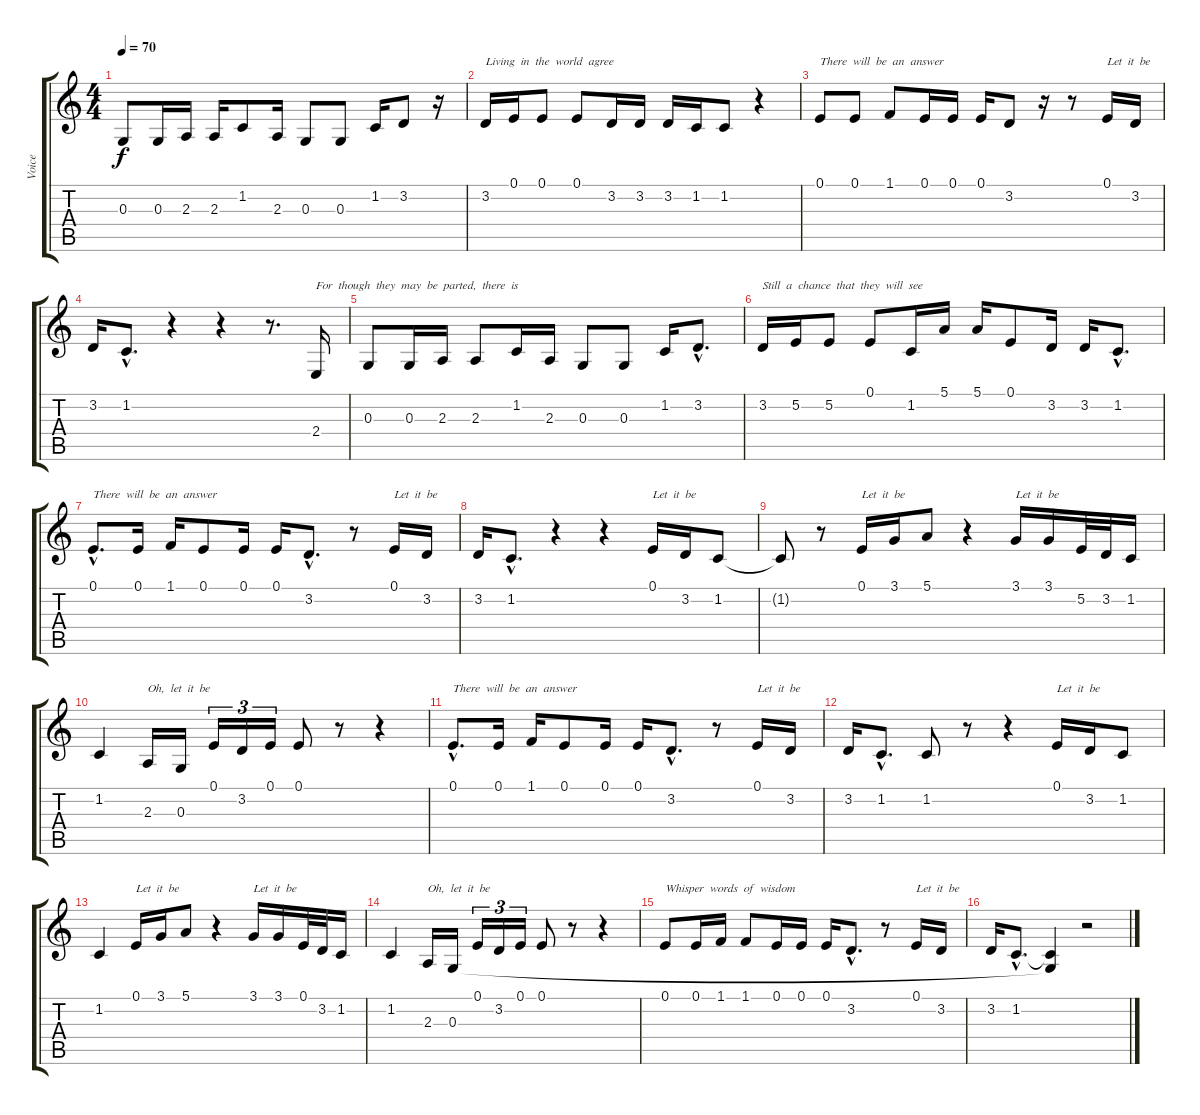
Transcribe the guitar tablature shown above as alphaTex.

\track ("Voice" "Voice") {instrument lead2sawtooth}
\staff {score tabs}
\tuning (E4 B3 G3 D3 A2 E2) {hide}
\ts (4 4)
\tempo 70
\clef g2
\ks c
0.3.8{dy f} 0.3.16 2.3.16 2.3.16 1.2.8 2.3.16 0.3.8 0.3.8 1.2.16 3.2.8 r.16 |
3.2.16{txt "Living  in  the  world  agree"} 0.1.16 0.1.8 0.1.8 3.2.16 3.2.16 3.2.16 1.2.16 1.2.8 r.4 |
0.1.8{txt "There  will  be  an  answer  "} 0.1.8 1.1.8 0.1.16 0.1.16 0.1.16 3.2.8 r.16 r.8 0.1.16{txt "Let  it  be"} 3.2.16 |
3.2.16 1.2{hac}.8{d} r.4 r.4 r.8{d} 2.4.16{txt "For  though  they  may  be  parted,  there  is"} |
0.3.8 0.3.16 2.3.16 2.3.8 1.2.16 2.3.16 0.3.8 0.3.8 1.2.16 3.2{hac}.8{d} |
3.2.16{txt "Still  a  chance  that  they  will  see"} 5.2.16 5.2.8 0.1.8 1.2.16 5.1.16 5.1.16 0.1.8 3.2.16 3.2.16 1.2{hac}.8{d} |
0.1{hac}.8{d txt "There  will  be  an  answer  "} 0.1.16 1.1.16 0.1.8 0.1.16 0.1.16 3.2{hac}.8{d} r.8 0.1.16{txt "Let  it  be"} 3.2.16 |
3.2.16 1.2{hac}.8{d} r.4 r.4 0.1.16{txt "Let  it  be"} 3.2.16 1.2.8 |
1.2{t}.8 r.8 0.1.16{txt "Let  it  be"} 3.1.16 5.1.8 r.4 3.1.16{txt "Let  it  be"} 3.1.16 5.2.32 3.2.32 1.2.16 |
1.2.4 2.3.16{txt "Oh,  let  it  be"} 0.3.16 0.1.16{tu (3 2)} 3.2.16{tu (3 2)} 0.1.16{tu (3 2)} 0.1.8 r.8 r.4 |
0.1{hac}.8{d txt "There  will  be  an  answer  "} 0.1.16 1.1.16 0.1.8 0.1.16 0.1.16 3.2{hac}.8{d} r.8 0.1.16{txt "Let  it  be"} 3.2.16 |
3.2.16 1.2{hac}.8{d} 1.2.8 r.8 r.4 0.1.16{txt "Let  it  be"} 3.2.16 1.2.8 |
1.2.4 0.1.16{txt "Let  it  be"} 3.1.16 5.1.8 r.4 3.1.16{txt "Let  it  be"} 3.1.16 0.1.32 3.2.32 1.2.16 |
1.2.4 2.3.16{txt "Oh,  let  it  be"} 0.3.16 0.1.16{tu (3 2)} 3.2.16{tu (3 2)} 0.1.16{tu (3 2)} 0.1.8 r.8 r.4 |
0.1.8{txt "Whisper  words  of  wisdom"} 0.1.16 1.1.16 1.1.8 0.1.16 0.1.16 0.1.16 3.2{hac}.8{d} r.8 0.1.16{txt "Let  it  be"} 3.2.16 |
3.2.16 1.2{hac}.8{d} (1.2{t} 0.3{t}).4 r.2
